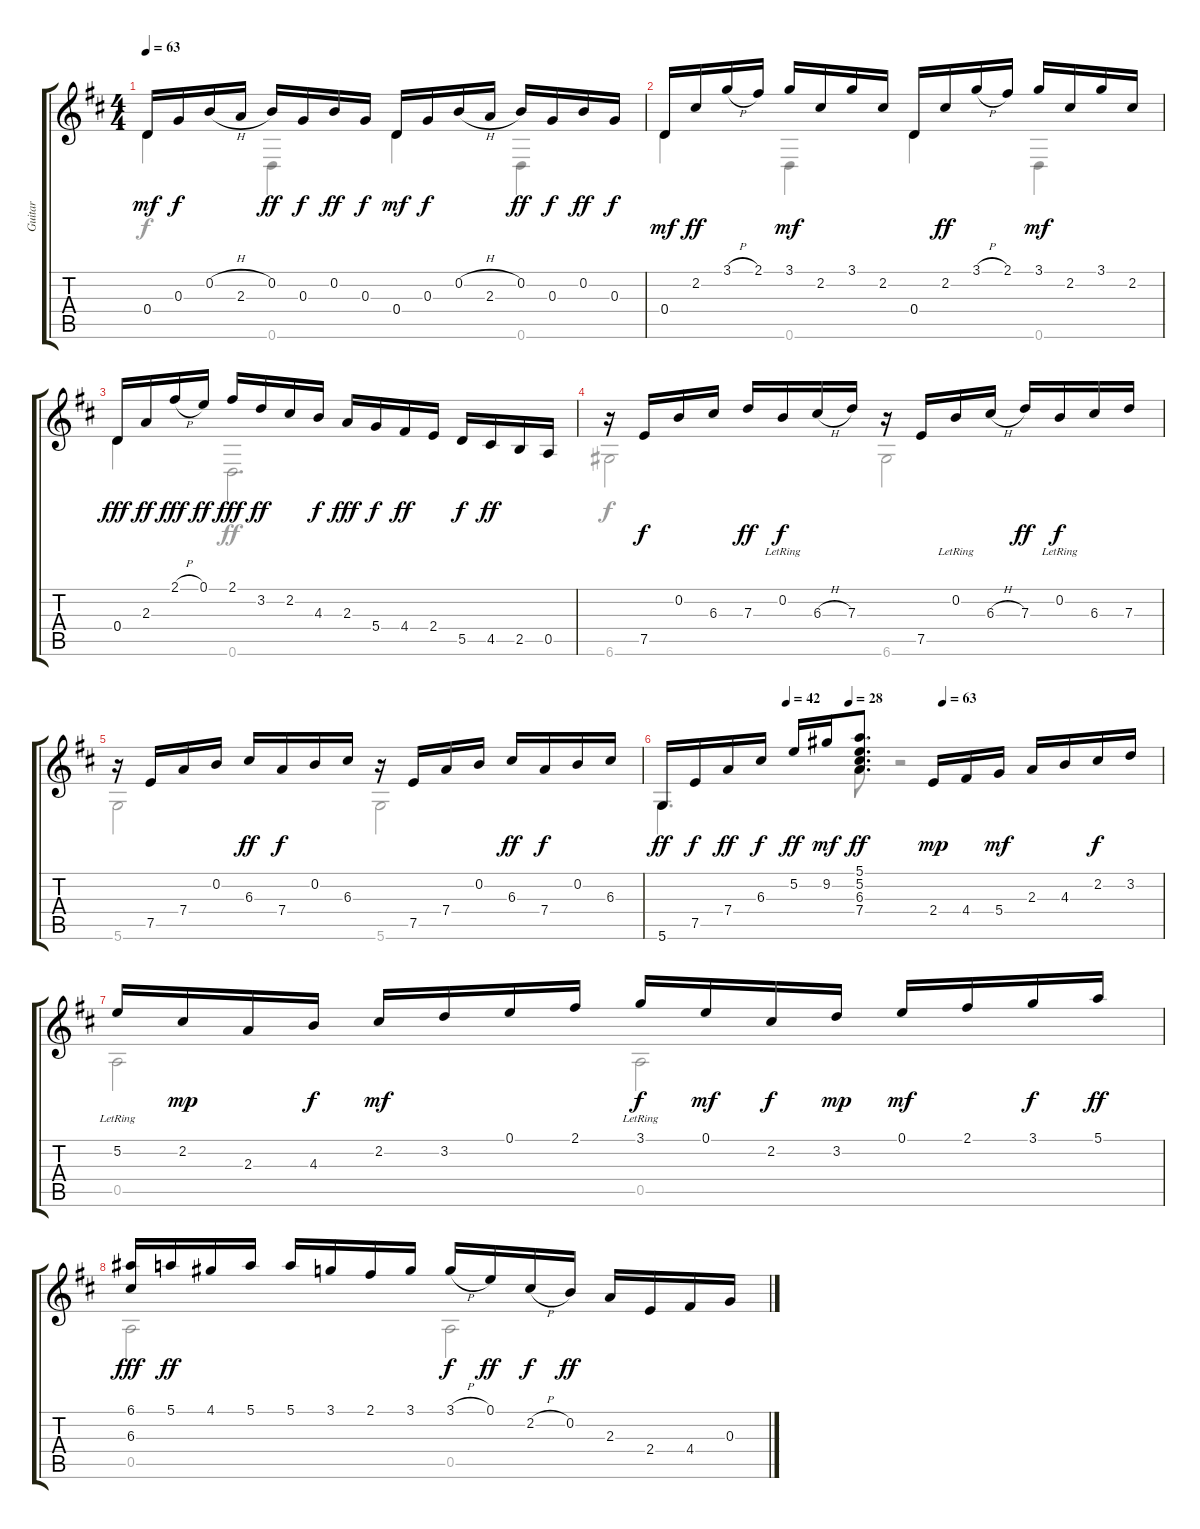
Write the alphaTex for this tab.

\track ("Guitar" "Guitar") {instrument acousticguitarnylon}
\staff {score tabs}
\tuning (E4 B3 G3 D3 A2 D2) {hide}
\voice
\ts (4 4)
\tempo 63
\clef g2
\ks d
0.4.16{dy mf} 0.3.16{dy f} 0.2{h}.16 2.3.16 0.2.16{dy ff} 0.3.16{dy f} 0.2.16{dy ff} 0.3.16{dy f} 0.4.16{dy mf} 0.3.16{dy f} 0.2{h}.16 2.3.16 0.2.16{dy ff} 0.3.16{dy f} 0.2.16{dy ff} 0.3.16{dy f} |
0.4.16{dy mf} 2.2.16{dy ff} 3.1{h}.16 2.1.16 3.1.16{dy mf} 2.2.16 3.1.16 2.2.16 0.4.16 2.2.16{dy ff} 3.1{h}.16 2.1.16 3.1.16{dy mf} 2.2.16 3.1.16 2.2.16 |
0.4.16{dy fff} 2.3.16{dy ff} 2.1{h}.16{dy fff} 0.1.16{dy ff} 2.1.16{dy fff} 3.2.16{dy ff} 2.2.16 4.3.16{dy f} 2.3.16{dy fff} 5.4.16{dy f} 4.4.16{dy ff} 2.4.16 5.5.16{dy f} 4.5.16{dy ff} 2.5.16 0.5.16 |
r.16 7.5.16{dy f} 0.2.16 6.3.16 7.3.16{dy ff} 0.2{lr}.16{dy f} 6.3{h}.16 7.3.16 r.16 7.5.16 0.2{lr}.16 6.3{h}.16 7.3.16{dy ff} 0.2{lr}.16{dy f} 6.3.16 7.3.16 |
r.16 7.5.16 7.4.16 0.2.16 6.3.16{dy ff} 7.4.16{dy f} 0.2.16 6.3.16 r.16 7.5.16 7.4.16 0.2.16 6.3.16{dy ff} 7.4.16{dy f} 0.2.16 6.3.16 |
\tempo (42 0.25)
\tempo (28 0.375)
\tempo (63 0.5625)
5.6.16{dy ff} 7.5.16{dy f} 7.4.16{dy ff} 6.3.16{dy f} 5.2.16{dy ff} 9.2.16{dy mf} (5.1 5.2 6.3 7.4).8{d dy ff} 2.4.16{dy mp} 4.4.16 5.4.16{dy mf} 2.3.16 4.3.16 2.2.16{dy f} 3.2.16 |
5.2{lr}.16 2.2.16{dy mp} 2.3.16 4.3.16{dy f} 2.2.16{dy mf} 3.2.16 0.1.16 2.1.16 3.1{lr}.16{dy f} 0.1.16{dy mf} 2.2.16{dy f} 3.2.16{dy mp} 0.1.16{dy mf} 2.1.16 3.1.16{dy f} 5.1.16{dy ff} |
(6.1 6.3).16{dy fff} 5.1.16{dy ff} 4.1.16 5.1.16 5.1.16 3.1.16 2.1.16 3.1.16 3.1{h}.16{dy f} 0.1.16{dy ff} 2.2{h}.16{dy f} 0.2.16{dy ff} 2.3.16 2.4.16 4.4.16 0.3.16
\voice
\clef g2
\ottava regular
\simile none
\ks d
0.4.4{dy f} 0.6.4 0.4.4 0.6.4 |
0.4.4 0.6.4 0.4.4 0.6.4 |
0.4.4 0.6.2{d dy ff} |
6.6.2{dy f} 6.6.2 |
5.6.2 5.6.2 |
5.6.4{d} 7.4.8 r.2 |
0.5.2 0.5.2 |
0.5.2 0.5.2
